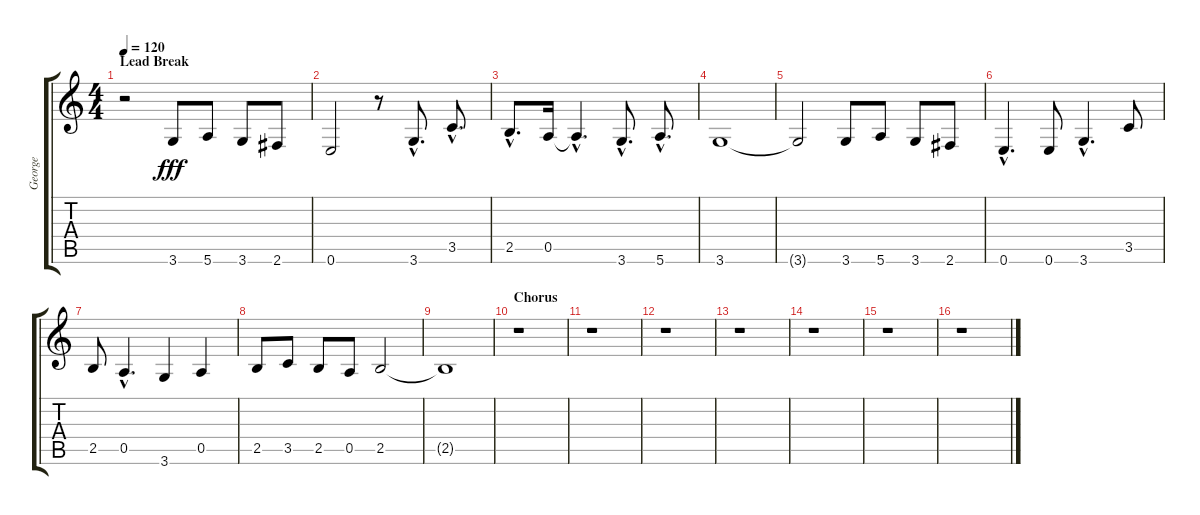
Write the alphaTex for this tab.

\track ("George" "George") {instrument acousticguitarnylon}
\staff {score tabs}
\tuning (E4 B3 G3 D3 A2 E2) {hide}
\ts (4 4)
\section ("" "Lead Break")
\tempo 120
\clef g2
\ks c
r.2{dy ff} 3.6.8{dy fff} 5.6.8 3.6.8 2.6.8 |
0.6.2 r.8 3.6{hac}.8{d} 3.5{hac}.8{d} |
2.5{hac}.8{d} 0.5.16 0.5{hac t}.4{d} 3.6{hac}.8{d} 5.6{hac}.8{d} |
3.6.1 |
3.6{t}.2 3.6.8 5.6.8 3.6.8 2.6.8 |
0.6{hac}.4{d} 0.6.8 3.6{hac}.4{d} 3.5.8 |
2.5.8 0.5{hac}.4{d} 3.6.4 0.5.4 |
2.5.8 3.5.8 2.5.8 0.5.8 2.5.2 |
2.5{t}.1 |
\section ("" "Chorus")
r.1 |
r.1 |
r.1 |
r.1 |
r.1 |
r.1 |
r.1
